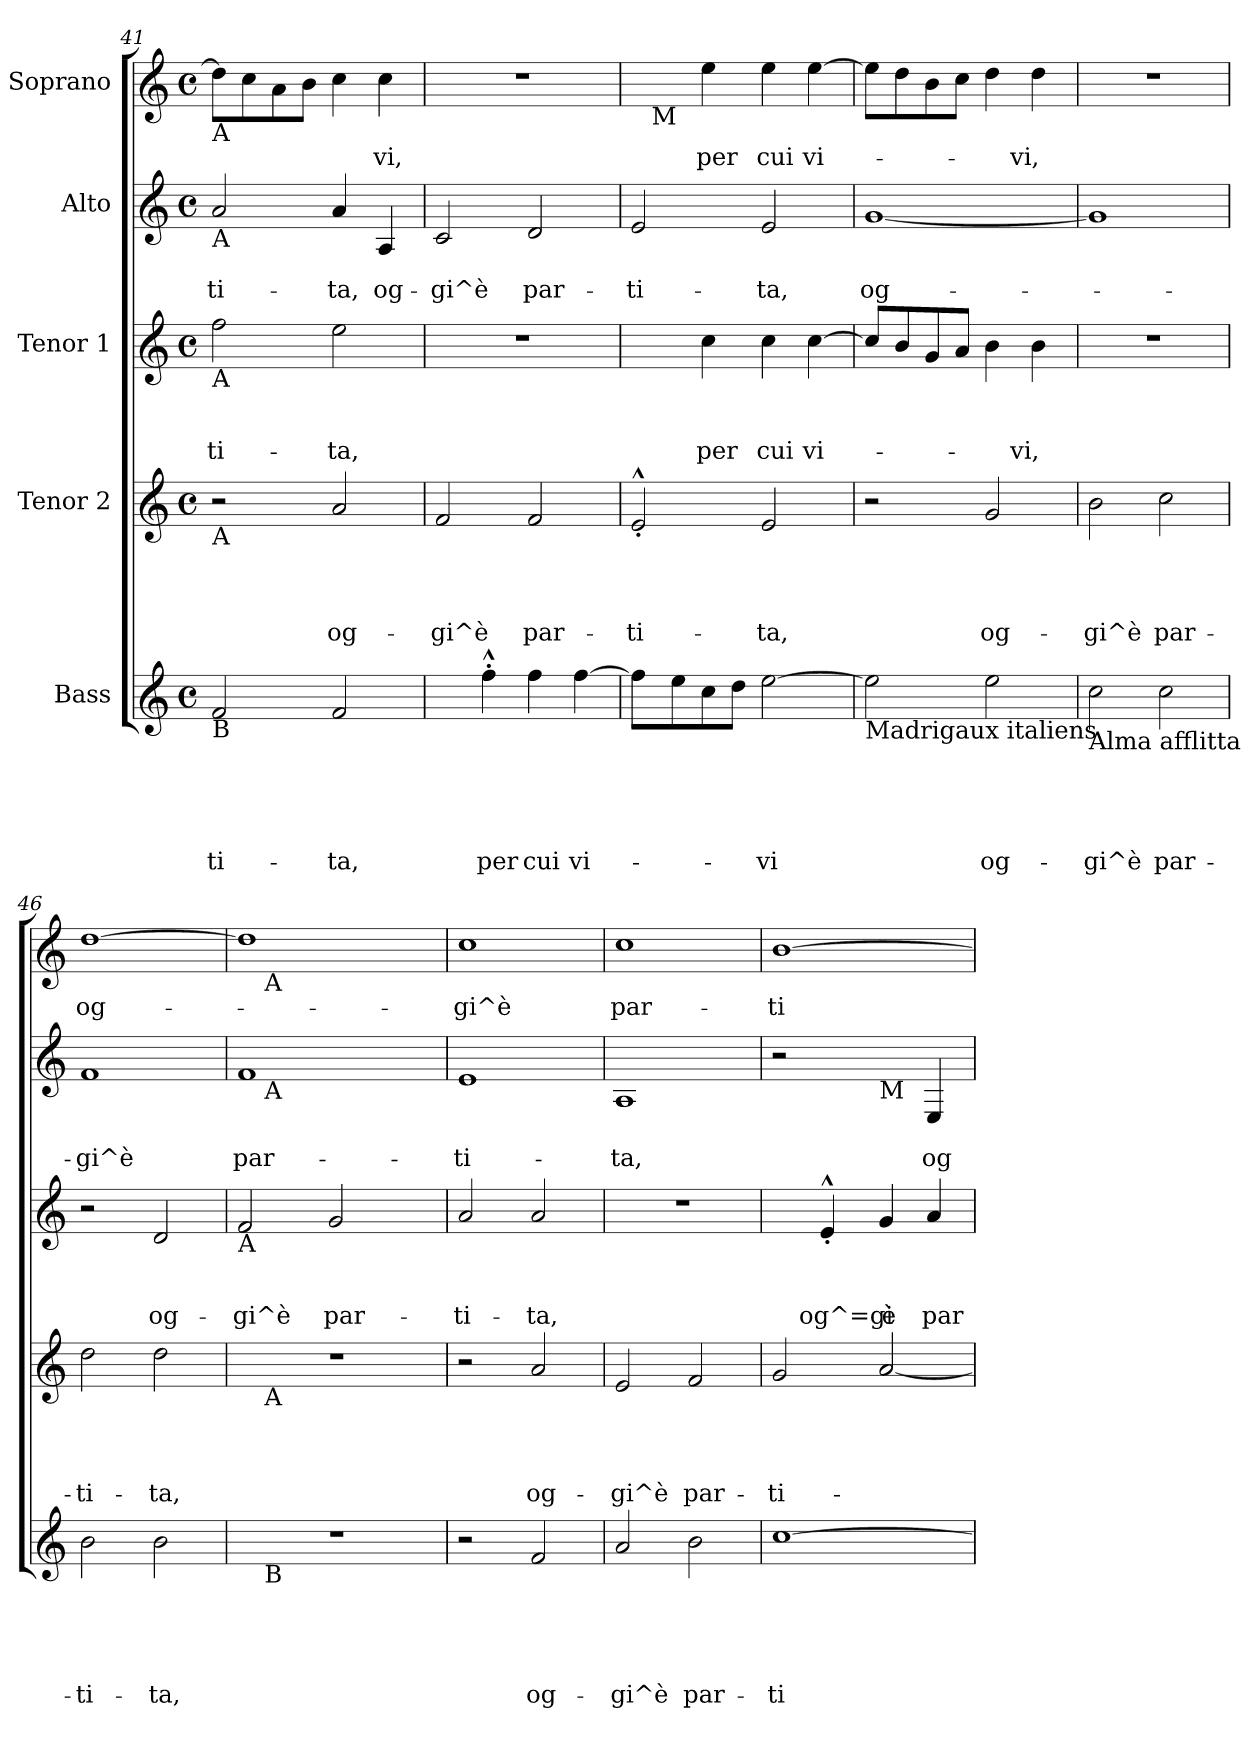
**kern	**text	**text	**text	**text	**text	**kern	**text	**text	**text	**text	**kern	**text	**text	**text	**kern	**text	**text	**kern	**text
*part5	*part5	*part5	*part5	*part5	*part5	*part4	*part4	*part4	*part4	*part4	*part3	*part3	*part3	*part3	*part2	*part2	*part2	*part1	*part1
*staff5	*staff5	*staff5	*staff5	*staff5	*staff5	*staff4	*staff4	*staff4	*staff4	*staff4	*staff3	*staff3	*staff3	*staff3	*staff2	*staff2	*staff2	*staff1	*staff1
*I"Bass	*	*	*	*	*	*I"Tenor 2	*	*	*	*	*I"Tenor 1	*	*	*	*I"Alto	*	*	*I"Soprano	*
!!LO:PB:g=z
*clefG2	*	*	*	*	*	*clefG2	*	*	*	*	*clefG2	*	*	*	*clefG2	*	*	*clefG2	*
*k[]	*	*	*	*	*	*k[]	*	*	*	*	*k[]	*	*	*	*k[]	*	*	*k[]	*
*C:	*	*	*	*	*	*C:	*	*	*	*	*C:	*	*	*	*C:	*	*	*C:	*
*M4/4	*	*	*	*	*	*M4/4	*	*	*	*	*M4/4	*	*	*	*M4/4	*	*	*M4/4	*
*met(c)	*	*	*	*	*	*met(c)	*	*	*	*	*met(c)	*	*	*	*met(c)	*	*	*met(c)	*
=41	=41	=41	=41	=41	=41	=41	=41	=41	=41	=41	=41	=41	=41	=41	=41	=41	=41	=41	=41
!	!	!	!	!	!	!	!	!	!	!	!	!	!	!	!	!	!	!LO:TX:b:t=A	!
!	!	!	!	!	!	!	!	!	!	!	!	!	!	!	!LO:TX:b:t=A	!	!	!	!
!	!	!	!	!	!	!	!	!	!	!	!LO:TX:b:t=A	!	!	!	!	!	!	!	!
!	!	!	!	!	!	!LO:TX:b:t=A	!	!	!	!	!	!	!	!	!	!	!	!	!
!LO:TX:b:t=B	!	!	!	!	!	!	!	!	!	!	!	!	!	!	!	!	!	!	!
!	!	!	!	!	!LO:LY:b	!	!	!	!	!	!	!	!	!LO:LY:b	!	!	!LO:LY:b	!	!
2f/	.	.	.	.	-ti-	2r	.	.	.	.	2ff\	.	.	-ti-	2a/	.	-ti-	8dd\L]	.
.	.	.	.	.	.	.	.	.	.	.	.	.	.	.	.	.	.	8cc\	.
.	.	.	.	.	.	.	.	.	.	.	.	.	.	.	.	.	.	8a\	.
.	.	.	.	.	.	.	.	.	.	.	.	.	.	.	.	.	.	8b\J	.
!	!	!	!	!	!LO:LY:b	!	!	!	!	!LO:LY:b	!	!	!	!LO:LY:b	!	!	!LO:LY:b	!	!
2f/	.	.	.	.	-ta,	2a/	.	.	.	og-	2ee\	.	.	-ta,	4a/	.	-ta,	4cc\	.
!	!	!	!	!	!	!	!	!	!	!	!	!	!	!	!	!	!LO:LY:b	!	!LO:LY:b
.	.	.	.	.	.	.	.	.	.	.	.	.	.	.	4A/	.	og-	4cc\	-vi,
=42	=42	=42	=42	=42	=42	=42	=42	=42	=42	=42	=42	=42	=42	=42	=42	=42	=42	=42	=42
!	!	!	!	!	!	!	!	!	!	!LO:LY:b	!	!	!	!	!	!	!LO:LY:b	!	!
4ryy	.	.	.	.	.	2f/	.	.	.	-gi^è	1r	.	.	.	2c/	.	-gi^è	1r	.
!	!	!	!	!	!LO:LY:b	!	!	!	!	!	!	!	!	!	!	!	!	!	!
4ff^^<'<\	.	.	.	.	per	.	.	.	.	.	.	.	.	.	.	.	.	.	.
!	!	!	!	!	!LO:LY:b	!	!	!	!	!LO:LY:b	!	!	!	!	!	!	!LO:LY:b	!	!
4ff\	.	.	.	.	cui	2f/	.	.	.	par-	.	.	.	.	2d/	.	par-	.	.
!	!	!	!	!	!LO:LY:b	!	!	!	!	!	!	!	!	!	!	!	!	!	!
[>4ff\	.	.	.	.	vi-	.	.	.	.	.	.	.	.	.	.	.	.	.	.
=43	=43	=43	=43	=43	=43	=43	=43	=43	=43	=43	=43	=43	=43	=43	=43	=43	=43	=43	=43
!	!	!	!	!	!	!	!	!	!	!LO:LY:b	!	!	!	!	!	!	!LO:LY:b	!	!
*	*	*	*	*	*	*	*	*	*	*	*	*	*	*	*	*	*	*^	*
8ff\L]	.	.	.	.	.	2e^^<'</	.	.	.	-ti-	4ryy	.	.	.	2e/	.	-ti-	4ryy	16ryy	.
!	!	!	!	!	!	!	!	!	!	!	!	!	!	!	!	!	!	!	!LO:TX:b:t=M	!
.	.	.	.	.	.	.	.	.	.	.	.	.	.	.	.	.	.	.	2...ryy	.
8ee\	.	.	.	.	.	.	.	.	.	.	.	.	.	.	.	.	.	.	.	.
!	!	!	!	!	!	!	!	!	!	!	!	!	!	!LO:LY:b	!	!	!	!	!	!LO:LY:b
8cc\	.	.	.	.	.	.	.	.	.	.	4cc\	.	.	per	.	.	.	4ee\	.	per
8dd\J	.	.	.	.	.	.	.	.	.	.	.	.	.	.	.	.	.	.	.	.
!	!	!	!	!	!LO:LY:b	!	!	!	!	!LO:LY:b	!	!	!	!LO:LY:b	!	!	!LO:LY:b	!	!	!LO:LY:b
[>2ee\	.	.	.	.	-vi	2e/	.	.	.	-ta,	4cc\	.	.	cui	2e/	.	-ta,	4ee\	.	cui
!	!	!	!	!	!	!	!	!	!	!	!	!	!	!LO:LY:b	!	!	!	!	!	!LO:LY:b
.	.	.	.	.	.	.	.	.	.	.	[>4cc\	.	.	vi-	.	.	.	[>4ee\	.	vi-
=44	=44	=44	=44	=44	=44	=44	=44	=44	=44	=44	=44	=44	=44	=44	=44	=44	=44	=44	=44	=44
!LO:TX:b:t=Madrigaux italiens	!	!	!	!	!	!	!	!	!	!	!	!	!	!	!	!	!	!	!	!
!	!	!	!	!	!	!	!	!	!	!	!	!	!	!	!	!	!LO:LY:b	!	!	!
*	*	*	*	*	*	*	*	*	*	*	*	*	*	*	*	*	*	*v	*v	*
2ee\]	.	.	.	.	.	2r	.	.	.	.	8cc/L]	.	.	.	[<1g	.	og-	8ee\L]	.
.	.	.	.	.	.	.	.	.	.	.	8b/	.	.	.	.	.	.	8dd\	.
.	.	.	.	.	.	.	.	.	.	.	8g/	.	.	.	.	.	.	8b\	.
.	.	.	.	.	.	.	.	.	.	.	8a/J	.	.	.	.	.	.	8cc\J	.
!	!	!	!	!	!LO:LY:b	!	!	!	!	!LO:LY:b	!	!	!	!	!	!	!	!	!
2ee\	.	.	.	.	og-	2g/	.	.	.	og-	4b\	.	.	.	.	.	.	4dd\	.
!	!	!	!	!	!	!	!	!	!	!	!	!	!	!LO:LY:b	!	!	!	!	!LO:LY:b
.	.	.	.	.	.	.	.	.	.	.	4b\	.	.	-vi,	.	.	.	4dd\	-vi,
=45	=45	=45	=45	=45	=45	=45	=45	=45	=45	=45	=45	=45	=45	=45	=45	=45	=45	=45	=45
!LO:TX:b:t=Alma afflitta	!	!	!	!	!	!	!	!	!	!	!	!	!	!	!	!	!	!	!
!	!	!	!	!	!LO:LY:b	!	!	!	!	!LO:LY:b	!	!	!	!	!	!	!	!	!
2cc\	.	.	.	.	-gi^è	2b\	.	.	.	-gi^è	1r	.	.	.	1g]	.	.	1r	.
!	!	!	!	!	!LO:LY:b	!	!	!	!	!LO:LY:b	!	!	!	!	!	!	!	!	!
2cc\	.	.	.	.	par-	2cc\	.	.	.	par-	.	.	.	.	.	.	.	.	.
=46	=46	=46	=46	=46	=46	=46	=46	=46	=46	=46	=46	=46	=46	=46	=46	=46	=46	=46	=46
!	!	!	!	!	!LO:LY:b	!	!	!	!	!LO:LY:b	!	!	!	!	!	!	!LO:LY:b	!	!LO:LY:b
2b\	.	.	.	.	-ti-	2dd\	.	.	.	-ti-	2r	.	.	.	1f	.	-gi^è	[>1dd	og-
!	!	!	!	!	!LO:LY:b	!	!	!	!	!LO:LY:b	!	!	!	!LO:LY:b	!	!	!	!	!
2b\	.	.	.	.	-ta,	2dd\	.	.	.	-ta,	2d/	.	.	og-	.	.	.	.	.
!!LO:PB:g=z
=47	=47	=47	=47	=47	=47	=47	=47	=47	=47	=47	=47	=47	=47	=47	=47	=47	=47	=47	=47
!	!	!	!	!	!	!	!	!	!	!	!LO:TX:b:t=A	!	!	!	!	!	!	!	!
!	!	!	!	!	!	!	!	!	!	!	!	!	!	!LO:LY:b	!	!	!LO:LY:b	!	!
*^	*	*	*	*	*	*^	*	*	*	*	*	*	*	*	*^	*	*	*^	*
1r	16.ryy	.	.	.	.	.	1r	16.ryy	.	.	.	.	2f/	.	.	-gi^è	1f	16.ryy	.	par-	1dd]	16.ryy	.
!	!	!	!	!	!	!	!	!	!	!	!	!	!	!	!	!	!	!	!	!	!	!LO:TX:b:t=A	!
!	!	!	!	!	!	!	!	!	!	!	!	!	!	!	!	!	!	!LO:TX:b:t=A	!	!	!	!	!
!	!	!	!	!	!	!	!	!LO:TX:b:t=A	!	!	!	!	!	!	!	!	!	!	!	!	!	!	!
!	!LO:TX:b:t=B	!	!	!	!	!	!	!	!	!	!	!	!	!	!	!	!	!	!	!	!	!	!
.	2ryy	.	.	.	.	.	.	2ryy	.	.	.	.	.	.	.	.	.	2ryy	.	.	.	2ryy	.
!	!	!	!	!	!	!	!	!	!	!	!	!	!	!	!	!LO:LY:b	!	!	!	!	!	!	!
.	.	.	.	.	.	.	.	.	.	.	.	.	2g/	.	.	par-	.	.	.	.	.	.	.
.	4ryy	.	.	.	.	.	.	4ryy	.	.	.	.	.	.	.	.	.	4ryy	.	.	.	4ryy	.
.	8ryy	.	.	.	.	.	.	8ryy	.	.	.	.	.	.	.	.	.	8ryy	.	.	.	8ryy	.
.	32ryy	.	.	.	.	.	.	32ryy	.	.	.	.	.	.	.	.	.	32ryy	.	.	.	32ryy	.
=48	=48	=48	=48	=48	=48	=48	=48	=48	=48	=48	=48	=48	=48	=48	=48	=48	=48	=48	=48	=48	=48	=48	=48
!	!	!	!	!	!	!	!	!	!	!	!	!	!	!	!	!LO:LY:b	!	!	!	!LO:LY:b	!	!	!LO:LY:b
*v	*v	*	*	*	*	*	*	*	*	*	*	*	*	*	*	*	*v	*v	*	*	*v	*v	*
*	*	*	*	*	*	*v	*v	*	*	*	*	*	*	*	*	*	*	*	*	*
2r	.	.	.	.	.	2r	.	.	.	.	2a/	.	.	-ti-	1e	.	-ti-	1cc	-gi^è
!	!	!	!	!	!LO:LY:b	!	!	!	!	!LO:LY:b	!	!	!	!LO:LY:b	!	!	!	!	!
2f/	.	.	.	.	og-	2a/	.	.	.	og-	2a/	.	.	-ta,	.	.	.	.	.
=49	=49	=49	=49	=49	=49	=49	=49	=49	=49	=49	=49	=49	=49	=49	=49	=49	=49	=49	=49
!	!	!	!	!	!LO:LY:b	!	!	!	!	!LO:LY:b	!	!	!	!	!	!	!LO:LY:b	!	!LO:LY:b
2a/	.	.	.	.	-gi^è	2e/	.	.	.	-gi^è	1r	.	.	.	1A	.	-ta,	1cc	par-
!	!	!	!	!	!LO:LY:b	!	!	!	!	!LO:LY:b	!	!	!	!	!	!	!	!	!
2b\	.	.	.	.	par-	2f/	.	.	.	par-	.	.	.	.	.	.	.	.	.
=50	=50	=50	=50	=50	=50	=50	=50	=50	=50	=50	=50	=50	=50	=50	=50	=50	=50	=50	=50
!	!	!	!	!	!LO:LY:b	!	!	!	!	!LO:LY:b	!	!	!	!	!	!	!	!	!LO:LY:b
[>1cc	.	.	.	.	-ti-	2g/	.	.	.	-ti-	4ryy	.	.	.	2r	.	.	[>1b	-ti-
!	!	!	!	!	!	!	!	!	!	!	!	!	!	!LO:LY:b	!	!	!	!	!
.	.	.	.	.	.	.	.	.	.	.	4e^^>'>/	.	.	og^=gi	.	.	.	.	.
!	!	!	!	!	!	!	!	!	!	!	!	!	!	!	!LO:TX:b:t=M	!	!	!	!
!	!	!	!	!	!	!	!	!	!	!	!	!	!	!LO:LY:b	!	!	!	!	!
.	.	.	.	.	.	[<2a/	.	.	.	.	4g/	.	.	è	4ryy	.	.	.	.
!	!	!	!	!	!	!	!	!	!	!	!	!	!	!LO:LY:b	!	!	!LO:LY:b	!	!
.	.	.	.	.	.	.	.	.	.	.	4a/	.	.	par-	4E/	.	og-	.	.
=	=	=	=	=	=	=	=	=	=	=	=	=	=	=	=	=	=	=	=
*-	*-	*-	*-	*-	*-	*-	*-	*-	*-	*-	*-	*-	*-	*-	*-	*-	*-	*-	*-
